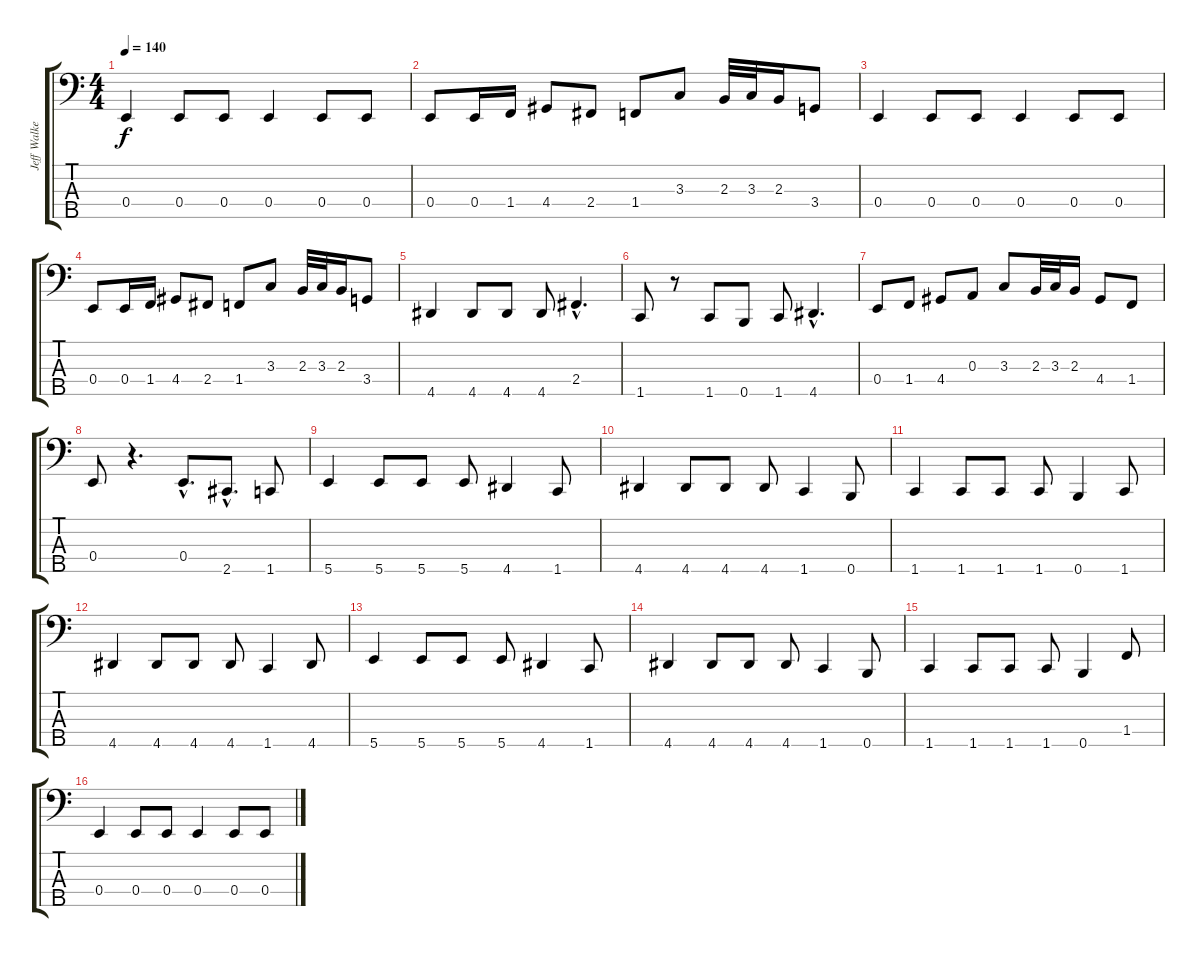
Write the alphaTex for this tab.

\track ("Jeff Walker" "Jeff Walke") {instrument electricbasspick}
\staff {score tabs}
\tuning (G2 D2 A1 E1 B0) {hide}
\ts (4 4)
\tempo 140
\clef f4
\ks c
0.4.4{dy f} 0.4.8 0.4.8 0.4.4 0.4.8 0.4.8 |
0.4.8 0.4.16 1.4.16 4.4.8 2.4.8 1.4.8 3.3.8 2.3.32 3.3.32 2.3.16 3.4.8 |
0.4.4 0.4.8 0.4.8 0.4.4 0.4.8 0.4.8 |
0.4.8 0.4.16 1.4.16 4.4.8 2.4.8 1.4.8 3.3.8 2.3.32 3.3.32 2.3.16 3.4.8 |
4.5.4 4.5.8 4.5.8 4.5.8 2.4{hac}.4{d} |
1.5.8 r.8 1.5.8 0.5.8 1.5.8 4.5{hac}.4{d} |
0.4.8 1.4.8 4.4.8 0.3.8 3.3.8 2.3.32 3.3.32 2.3.16 4.4.8 1.4.8 |
0.4.8 r.4{d} 0.4{hac}.8{d} 2.5{hac}.8{d} 1.5.8 |
5.5.4 5.5.8 5.5.8 5.5.8 4.5.4 1.5.8 |
4.5.4 4.5.8 4.5.8 4.5.8 1.5.4 0.5.8 |
1.5.4 1.5.8 1.5.8 1.5.8 0.5.4 1.5.8 |
4.5.4 4.5.8 4.5.8 4.5.8 1.5.4 4.5.8 |
5.5.4 5.5.8 5.5.8 5.5.8 4.5.4 1.5.8 |
4.5.4 4.5.8 4.5.8 4.5.8 1.5.4 0.5.8 |
1.5.4 1.5.8 1.5.8 1.5.8 0.5.4 1.4.8 |
0.4.4 0.4.8 0.4.8 0.4.4 0.4.8 0.4.8
